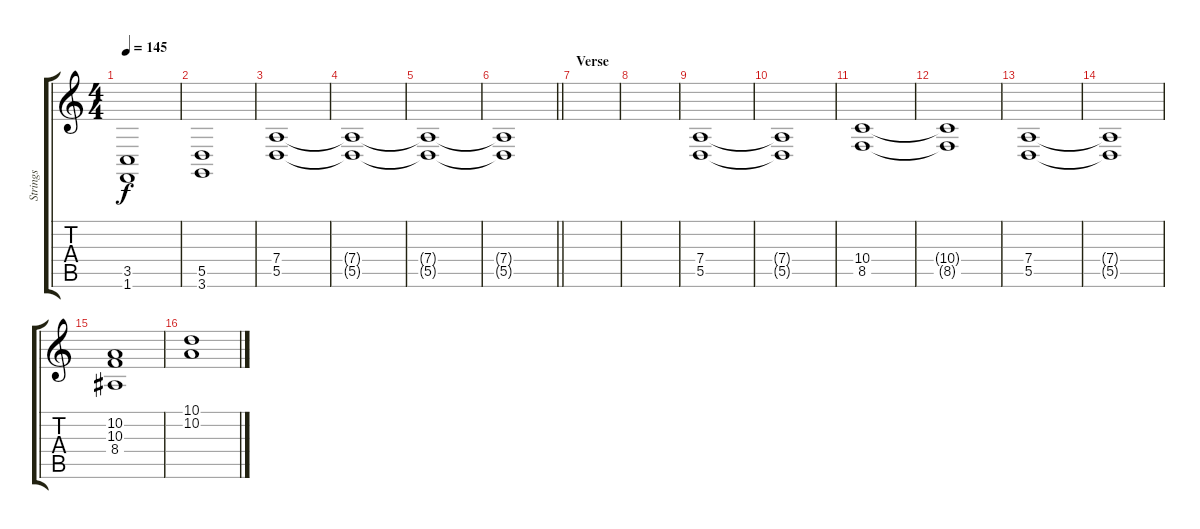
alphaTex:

\track ("Strings" "Strings") {instrument stringensemble2}
\staff {score tabs}
\tuning (E4 B3 G3 D3 A2 E2) {hide}
\ts (4 4)
\tempo 145
\clef g2
\ks c
(3.5 1.6).1{dy f} |
(5.5 3.6).1 |
(7.4 5.5).1 |
(7.4{t} 5.5{t}).1 |
(7.4{t} 5.5{t}).1 |
\barLineRight lightlight
(7.4{t} 5.5{t}).1 |
\section ("" "Verse")
|
|
(7.4 5.5).1 |
(7.4{t} 5.5{t}).1 |
(10.4 8.5).1 |
(10.4{t} 8.5{t}).1 |
(7.4 5.5).1 |
(7.4{t} 5.5{t}).1 |
(10.2 10.3 8.4).1 |
(10.1 10.2).1
